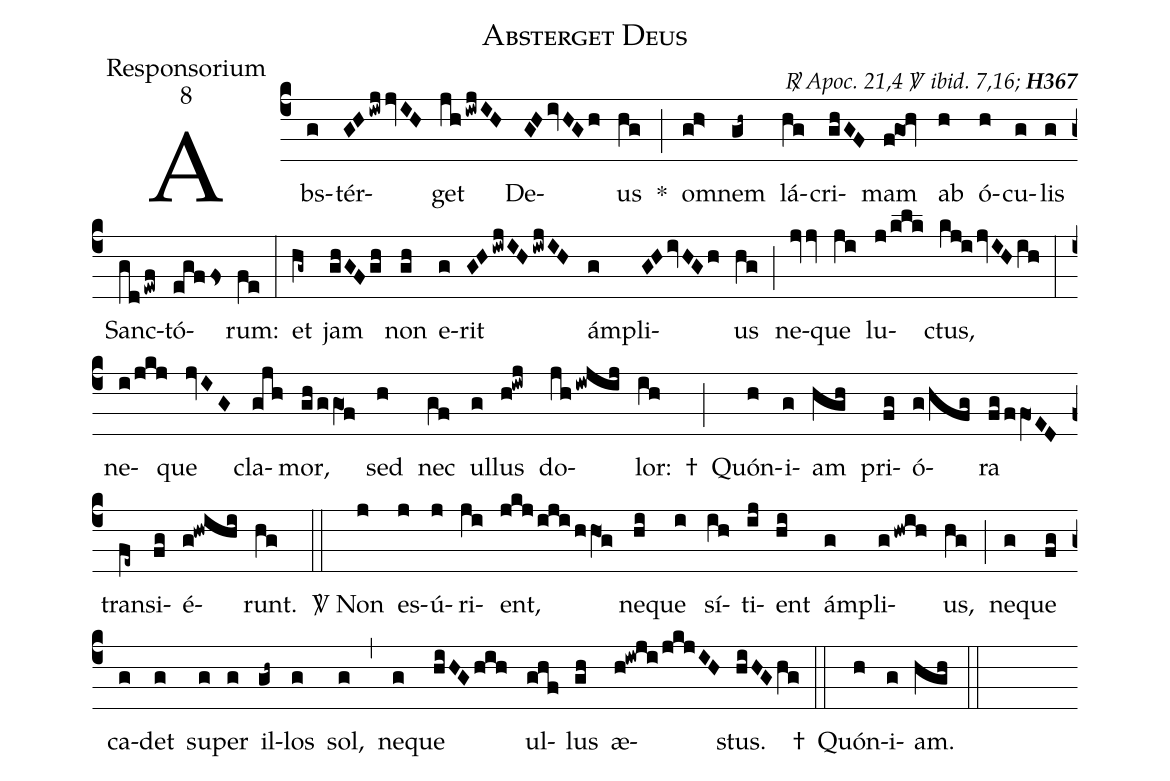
name:Absterget Deus;
office-part:Responsorium;
mode:8;
commentary:{\itshape\mdseries \Rbar\ Apoc.\ 21,4 \Vbar\ ibid.\ 7,16;\/} {\bfseries H367};
%%
(c4) Abs(g)tér(GHiwjjvIH)get(jhiwjIH) De(GHivHGh)us(hg) *(;) om(gh>)nem(gh~) lá(hg)cri(ghGF)mam(f!go1!hv) ab(h) ó(h)cu(g)lis(g) Sanc(gdewf)tó(egffs)rum:(fe) (:) et(hg~) jam(ghGFgh) non(gh) e(g)rit(GHiwjIHiwjIH) ám(g)pli(GHivHGh)us(hg) (;) ne(jvjv)que(ji) lu(j/klk)ctus,(kj!ijvIHih) (:) ne(i/jkj)que(jvIG) cla(gjh)mor,(gh/ggO1f) sed(h) nec(gf) ul(g)lus(h!iwj) do(jhiwjij)lor:(ih) †(;) Quón(h)i(g)am(hgh) pri(fg)ó(g/hfg)ra(fg/ffO1ED) trans(fe~)i(fg)é(g!hwihi)runt.(hg) (::)
<sp>V/</sp> Non(j) es(j)ú(j)ri(ji)ent,(jkjijihhO1g) ne(hi)que(i) sí(ih)ti(ij)ent(hi) ám(g)pli(ghwih)us,(hg) (;) ne(g)que(fg) ca(g)det(g) su(g)per(g) il(gh~)los(g) sol,(g) (,) ne(g)que(hiHGhih) ul(ghf)lus(gh) æ(h!iwji/jkjIH)stus.(hiHGhg) †(::) Quón(h)i(g)am.(hgh) (::)
